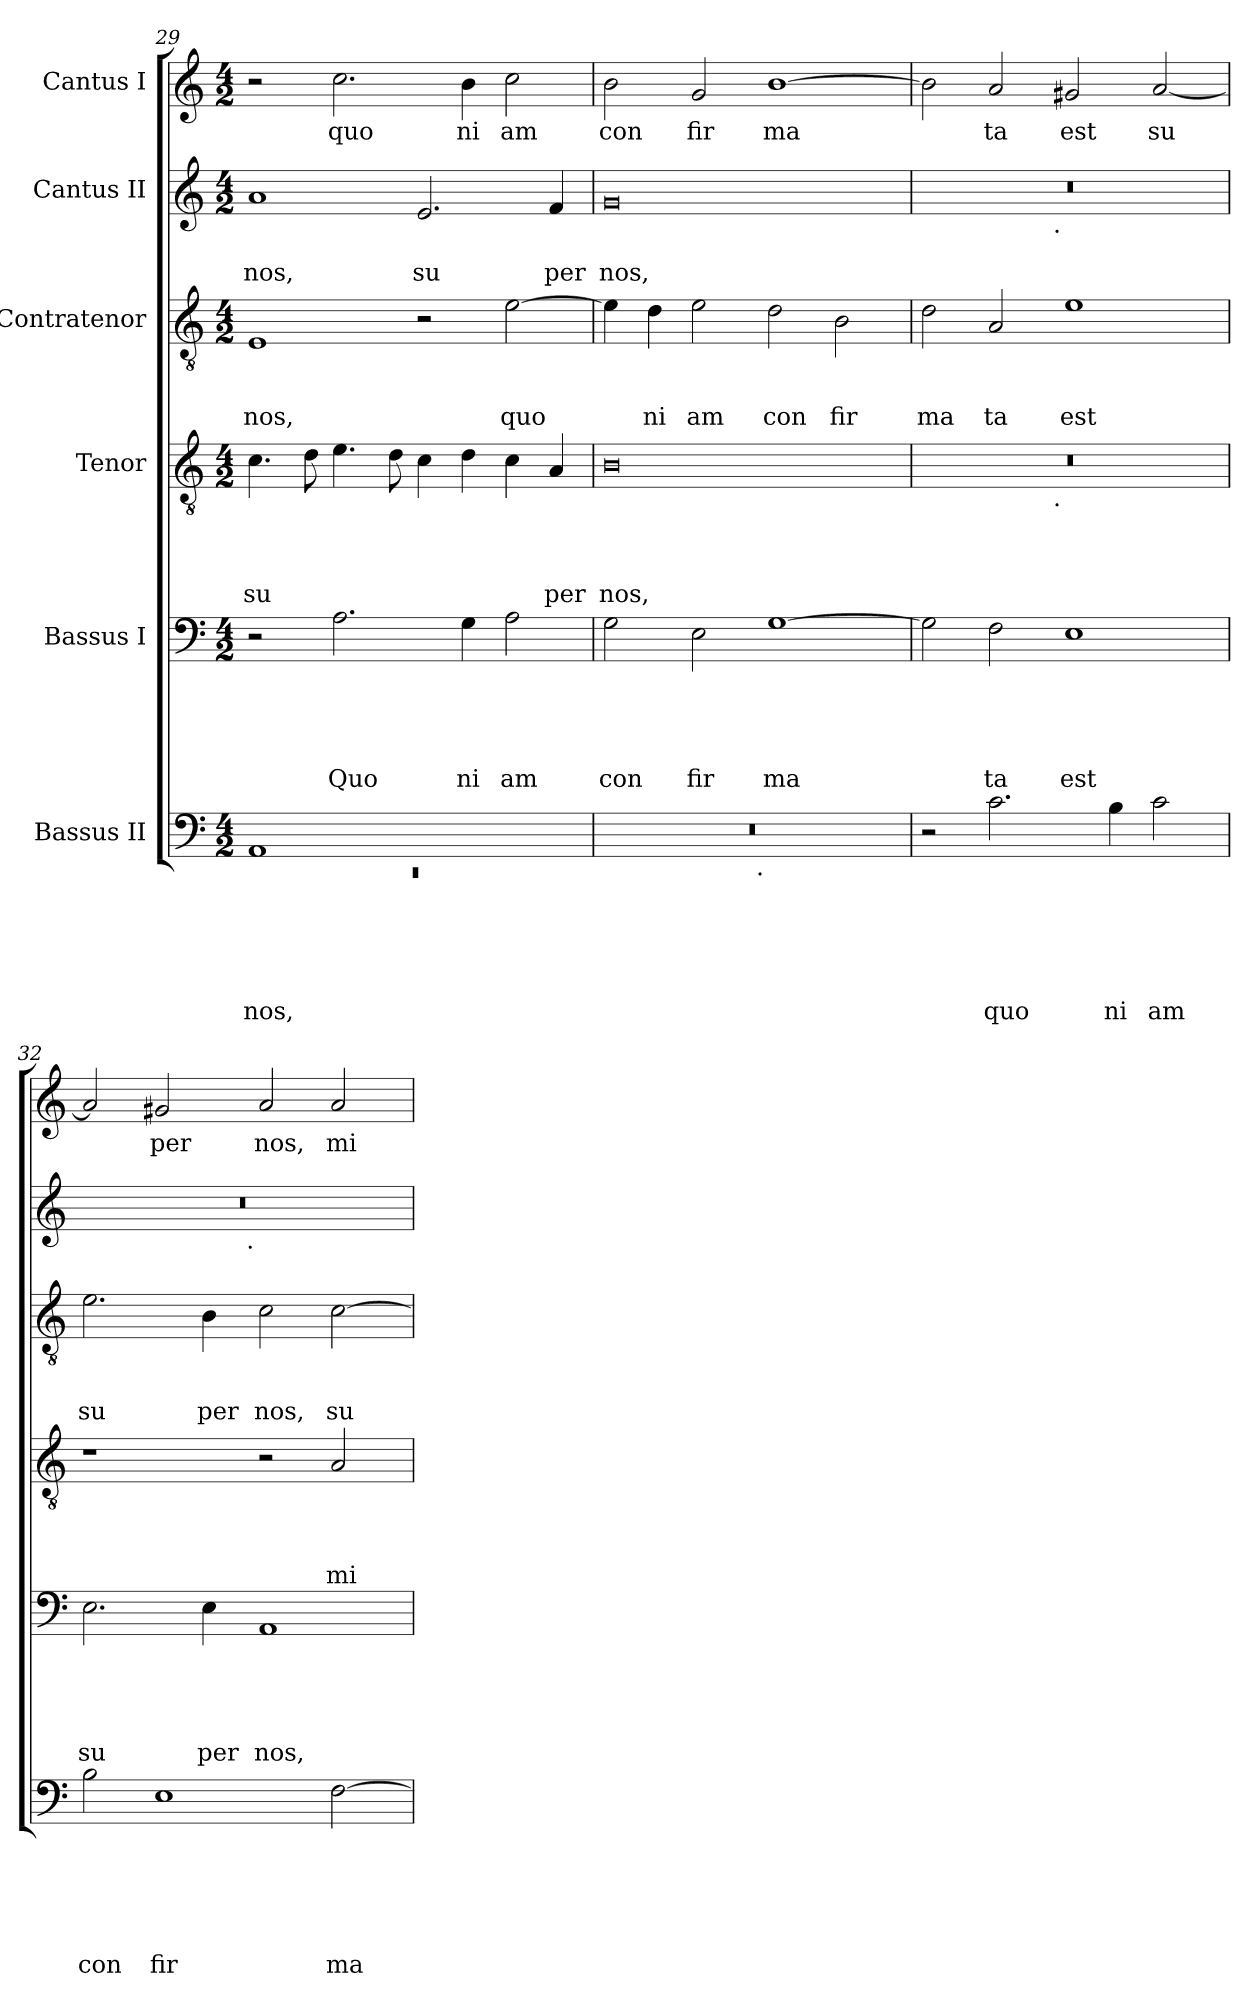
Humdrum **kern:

**kern	**text	**text	**text	**text	**text	**text	**kern	**text	**text	**text	**text	**text	**kern	**text	**text	**text	**text	**kern	**text	**text	**text	**kern	**text	**text	**kern	**text
*part6	*part6	*part6	*part6	*part6	*part6	*part6	*part5	*part5	*part5	*part5	*part5	*part5	*part4	*part4	*part4	*part4	*part4	*part3	*part3	*part3	*part3	*part2	*part2	*part2	*part1	*part1
*staff6	*staff6	*staff6	*staff6	*staff6	*staff6	*staff6	*staff5	*staff5	*staff5	*staff5	*staff5	*staff5	*staff4	*staff4	*staff4	*staff4	*staff4	*staff3	*staff3	*staff3	*staff3	*staff2	*staff2	*staff2	*staff1	*staff1
*I"Bassus II	*	*	*	*	*	*	*I"Bassus I	*	*	*	*	*	*I"Tenor	*	*	*	*	*I"Contratenor	*	*	*	*I"Cantus II	*	*	*I"Cantus I	*
*clefF4	*	*	*	*	*	*	*clefF4	*	*	*	*	*	*clefGv2	*	*	*	*	*clefGv2	*	*	*	*clefG2	*	*	*clefG2	*
*k[]	*	*	*	*	*	*	*k[]	*	*	*	*	*	*k[]	*	*	*	*	*k[]	*	*	*	*k[]	*	*	*k[]	*
*C:	*	*	*	*	*	*	*C:	*	*	*	*	*	*C:	*	*	*	*	*C:	*	*	*	*C:	*	*	*C:	*
*M4/2	*	*	*	*	*	*	*M4/2	*	*	*	*	*	*M4/2	*	*	*	*	*M4/2	*	*	*	*M4/2	*	*	*M4/2	*
=29	=29	=29	=29	=29	=29	=29	=29	=29	=29	=29	=29	=29	=29	=29	=29	=29	=29	=29	=29	=29	=29	=29	=29	=29	=29	=29
*^	*	*	*	*	*	*	*	*	*	*	*	*	*	*	*	*	*	*	*	*	*	*	*	*	*	*
!	!LO:N:vis=1	!	!	!	!	!	!LO:LY:b	!	!	!	!	!	!	!	!	!	!	!LO:LY:b	!	!	!	!LO:LY:b	!	!	!LO:LY:b	!	!
1AA	0rEE	.	.	.	.	.	nos,	2r	.	.	.	.	.	4.c\	.	.	.	su	1E	.	.	nos,	1a	.	nos,	2r	.
.	.	.	.	.	.	.	.	.	.	.	.	.	.	8d\	.	.	.	.	.	.	.	.	.	.	.	.	.
!	!	!	!	!	!	!	!	!	!	!	!	!	!LO:LY:b	!	!	!	!	!	!	!	!	!	!	!	!	!	!LO:LY:b
.	.	.	.	.	.	.	.	2.A\	.	.	.	.	Quo	4.e\	.	.	.	.	.	.	.	.	.	.	.	2.cc\	quo
.	.	.	.	.	.	.	.	.	.	.	.	.	.	8d\	.	.	.	.	.	.	.	.	.	.	.	.	.
!	!	!	!	!	!	!	!	!	!	!	!	!	!	!	!	!	!	!	!	!	!	!	!	!	!LO:LY:b	!	!
1ryy	.	.	.	.	.	.	.	.	.	.	.	.	.	4c\	.	.	.	.	2r	.	.	.	2.e/	.	su	.	.
!	!	!	!	!	!	!	!	!	!	!	!	!	!LO:LY:b	!	!	!	!	!	!	!	!	!	!	!	!	!	!LO:LY:b
.	.	.	.	.	.	.	.	4G\	.	.	.	.	ni	4d\	.	.	.	.	.	.	.	.	.	.	.	4b\	ni
!	!	!	!	!	!	!	!	!	!	!	!	!	!LO:LY:b	!	!	!	!	!	!	!	!	!LO:LY:b	!	!	!	!	!LO:LY:b
.	.	.	.	.	.	.	.	2A\	.	.	.	.	am	4c\	.	.	.	.	[>2e\	.	.	quo	.	.	.	2cc\	am
!	!	!	!	!	!	!	!	!	!	!	!	!	!	!	!	!	!	!LO:LY:b	!	!	!	!	!	!	!LO:LY:b	!	!
.	.	.	.	.	.	.	.	.	.	.	.	.	.	4A/	.	.	.	per	.	.	.	.	4f/	.	per	.	.
=30	=30	=30	=30	=30	=30	=30	=30	=30	=30	=30	=30	=30	=30	=30	=30	=30	=30	=30	=30	=30	=30	=30	=30	=30	=30	=30	=30
!	!	!	!	!	!	!	!	!	!	!	!	!	!LO:LY:b	!	!	!	!	!LO:LY:b	!	!	!	!	!	!	!LO:LY:b	!	!LO:LY:b
0r	2ryy	.	.	.	.	.	.	2G\	.	.	.	.	con	0B	.	.	.	nos,	4e\]	.	.	.	0g	.	nos,	2b\	con
!	!	!	!	!	!	!	!	!	!	!	!	!	!	!	!	!	!	!	!	!	!	!LO:LY:b	!	!	!	!	!
.	.	.	.	.	.	.	.	.	.	.	.	.	.	.	.	.	.	.	4d\	.	.	ni	.	.	.	.	.
!	!	!	!	!	!	!	!	!	!	!	!	!	!LO:LY:b	!	!	!	!	!	!	!	!	!LO:LY:b	!	!	!	!	!LO:LY:b
.	4...ryy	.	.	.	.	.	.	2E\	.	.	.	.	fir	.	.	.	.	.	2e\	.	.	am	.	.	.	2g/	fir
!	!LO:TX:b:t=.	!	!	!	!	!	!	!	!	!	!	!	!	!	!	!	!	!	!	!	!	!	!	!	!	!	!
.	1ryy	.	.	.	.	.	.	.	.	.	.	.	.	.	.	.	.	.	.	.	.	.	.	.	.	.	.
!	!	!	!	!	!	!	!	!	!	!	!	!	!LO:LY:b	!	!	!	!	!	!	!	!	!LO:LY:b	!	!	!	!	!LO:LY:b
.	.	.	.	.	.	.	.	[>1G	.	.	.	.	ma	.	.	.	.	.	2d\	.	.	con	.	.	.	[>1b	ma
!	!	!	!	!	!	!	!	!	!	!	!	!	!	!	!	!	!	!	!	!	!	!LO:LY:b	!	!	!	!	!
.	.	.	.	.	.	.	.	.	.	.	.	.	.	.	.	.	.	.	2B\	.	.	fir	.	.	.	.	.
.	32ryy	.	.	.	.	.	.	.	.	.	.	.	.	.	.	.	.	.	.	.	.	.	.	.	.	.	.
=31	=31	=31	=31	=31	=31	=31	=31	=31	=31	=31	=31	=31	=31	=31	=31	=31	=31	=31	=31	=31	=31	=31	=31	=31	=31	=31	=31
!	!	!	!	!	!	!	!	!	!	!	!	!	!	!	!	!	!	!	!	!	!	!LO:LY:b	!	!	!	!	!
*v	*v	*	*	*	*	*	*	*	*	*	*	*	*	*^	*	*	*	*	*	*	*	*	*^	*	*	*	*
2r	.	.	.	.	.	.	2G\]	.	.	.	.	.	0r	2ryy	.	.	.	.	2d\	.	.	ma	0r	2ryy	.	.	2b\]	.
!	!	!	!	!	!	!LO:LY:b	!	!	!	!	!	!LO:LY:b	!	!	!	!	!	!	!	!	!	!LO:LY:b	!	!	!	!	!	!LO:LY:b
2.c\	.	.	.	.	.	quo	2F\	.	.	.	.	ta	.	4...ryy	.	.	.	.	2A/	.	.	ta	.	4...ryy	.	.	2a/	ta
!	!	!	!	!	!	!	!	!	!	!	!	!	!	!	!	!	!	!	!	!	!	!	!	!LO:TX:b:t=.	!	!	!	!
!	!	!	!	!	!	!	!	!	!	!	!	!	!	!LO:TX:b:t=.	!	!	!	!	!	!	!	!	!	!	!	!	!	!
.	.	.	.	.	.	.	.	.	.	.	.	.	.	1ryy	.	.	.	.	.	.	.	.	.	1ryy	.	.	.	.
!	!	!	!	!	!	!	!	!	!	!	!	!LO:LY:b	!	!	!	!	!	!	!	!	!	!LO:LY:b	!	!	!	!	!	!LO:LY:b
.	.	.	.	.	.	.	1E	.	.	.	.	est	.	.	.	.	.	.	1e	.	.	est	.	.	.	.	2g#X/	est
!	!	!	!	!	!	!LO:LY:b	!	!	!	!	!	!	!	!	!	!	!	!	!	!	!	!	!	!	!	!	!	!
4B\	.	.	.	.	.	ni	.	.	.	.	.	.	.	.	.	.	.	.	.	.	.	.	.	.	.	.	.	.
!	!	!	!	!	!	!LO:LY:b	!	!	!	!	!	!	!	!	!	!	!	!	!	!	!	!	!	!	!	!	!	!LO:LY:b
2c\	.	.	.	.	.	am	.	.	.	.	.	.	.	.	.	.	.	.	.	.	.	.	.	.	.	.	[<2a/	su
.	.	.	.	.	.	.	.	.	.	.	.	.	.	32ryy	.	.	.	.	.	.	.	.	.	32ryy	.	.	.	.
=32	=32	=32	=32	=32	=32	=32	=32	=32	=32	=32	=32	=32	=32	=32	=32	=32	=32	=32	=32	=32	=32	=32	=32	=32	=32	=32	=32	=32
!	!	!	!	!	!	!LO:LY:b	!	!	!	!	!	!LO:LY:b	!	!	!	!	!	!	!	!	!	!LO:LY:b	!	!	!	!	!	!
*	*	*	*	*	*	*	*	*	*	*	*	*	*v	*v	*	*	*	*	*	*	*	*	*	*	*	*	*	*
2B\	.	.	.	.	.	con	2.E\	.	.	.	.	su	1r	.	.	.	.	2.e\	.	.	su	0r	2ryy	.	.	2a/]	.
!	!	!	!	!	!	!LO:LY:b	!	!	!	!	!	!	!	!	!	!	!	!	!	!	!	!	!	!	!	!	!LO:LY:b
1E	.	.	.	.	.	fir	.	.	.	.	.	.	.	.	.	.	.	.	.	.	.	.	4...ryy	.	.	2g#X/	per
!	!	!	!	!	!	!	!	!	!	!	!	!LO:LY:b	!	!	!	!	!	!	!	!	!LO:LY:b	!	!	!	!	!	!
.	.	.	.	.	.	.	4E\	.	.	.	.	per	.	.	.	.	.	4B\	.	.	per	.	.	.	.	.	.
!	!	!	!	!	!	!	!	!	!	!	!	!	!	!	!	!	!	!	!	!	!	!	!LO:TX:b:t=.	!	!	!	!
.	.	.	.	.	.	.	.	.	.	.	.	.	.	.	.	.	.	.	.	.	.	.	1ryy	.	.	.	.
!	!	!	!	!	!	!	!	!	!	!	!	!LO:LY:b	!	!	!	!	!	!	!	!	!LO:LY:b	!	!	!	!	!	!LO:LY:b
.	.	.	.	.	.	.	1AA	.	.	.	.	nos,	2r	.	.	.	.	2c\	.	.	nos,	.	.	.	.	2a/	nos,
!	!	!	!	!	!	!LO:LY:b	!	!	!	!	!	!	!	!	!	!	!LO:LY:b	!	!	!	!LO:LY:b	!	!	!	!	!	!LO:LY:b
[>2F\	.	.	.	.	.	ma	.	.	.	.	.	.	2A/	.	.	.	mi	[>2c\	.	.	su	.	.	.	.	2a/	mi
.	.	.	.	.	.	.	.	.	.	.	.	.	.	.	.	.	.	.	.	.	.	.	32ryy	.	.	.	.
*	*	*	*	*	*	*	*	*	*	*	*	*	*	*	*	*	*	*	*	*	*	*v	*v	*	*	*	*
=	=	=	=	=	=	=	=	=	=	=	=	=	=	=	=	=	=	=	=	=	=	=	=	=	=	=
*-	*-	*-	*-	*-	*-	*-	*-	*-	*-	*-	*-	*-	*-	*-	*-	*-	*-	*-	*-	*-	*-	*-	*-	*-	*-	*-
